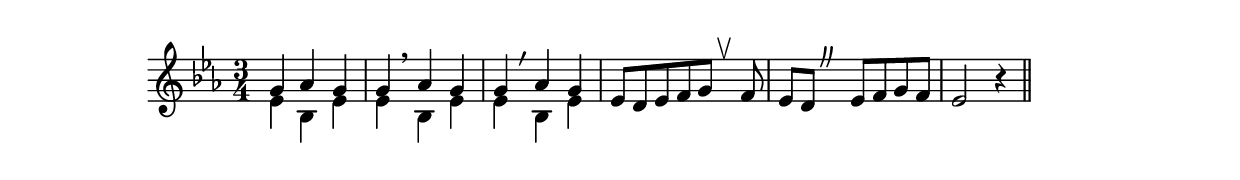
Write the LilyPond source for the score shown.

%% Do not edit this file; it is auto-generated from LSR http://lsr.dsi.unimi.it
%% This file is in the public domain.
\version "2.11.64"

\header {
  lsrtags = "expressive-marks"

  texidoc = "
Breathing signs are available in different tastes: commas (default),
ticks, vees and \"railroad tracks\" (caesura).

"
  doctitle = "Breathing signs"
} % begin verbatim

\new Staff \relative c'' {
  \key es \major
  \time 3/4
  % this bar contains no \breathe
  << { g4 as g } \\ { es4 bes es } >> |
  % Modern notation:
  % by default, \breathe uses the rcomma, just as if saying:
  % \override BreathingSign #'text = #(make-musicglyph-markup "scripts.rcomma")
  << { g4 as g } \\ { es4 \breathe bes es } >> |
  
  % rvarcomma and lvarcomma are variations of the default rcomma and lcomma
  % N.B.: must use Staff context here, since we start a Voice below
  \override Staff.BreathingSign #'text = \markup { \musicglyph #"scripts.rvarcomma" }
  << { g4 as g } \\ { es4 \breathe bes es } >> |
  
  % vee
  \override BreathingSign #'text = \markup { \musicglyph #"scripts.upbow" }
  es8[ d es f g] \breathe f |
  
  % caesura
  \override BreathingSign #'text = \markup { \musicglyph #"scripts.caesura.curved" }
  es8[ d] \breathe es[ f g f] |
  es2 r4 \bar "||"
}
